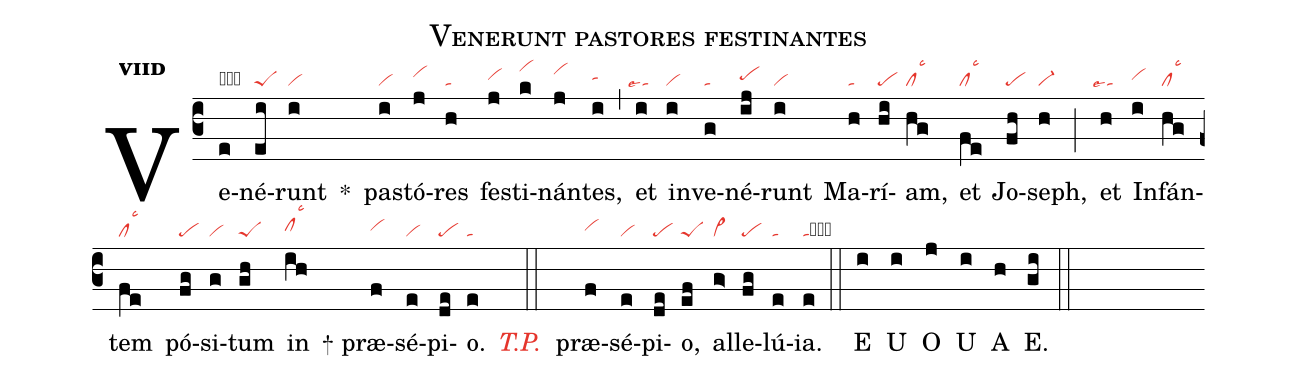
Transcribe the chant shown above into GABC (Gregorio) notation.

name:Venerunt pastores festinantes;
office-part:an;
mode:7d;
nabc-lines:1;
%%
initial-style: 1;
name: Venerunt pastores festinantes ;
mode:1;
office-part: Antiphona;
annotation: Ant.;
annotation:vii d;
nabc-lines:1;
%%
(c3) Ve(e|obta)né(ei|peS)runt(i|vi) <sp>*</sp>() pas(i|vi)tó(j|vihi)res(h|ta) fes(j|vihh)ti(k|vihk)nán(j|vihj)tes,(i|tahh) (,) et(i|``talse4) in(i|vi)ve(g|ta)né(ij|pehh)runt(i|vi) Ma(h|ta)rí(hi|pe)am,(hg|cllsc3) et(fe|cllsc3) Jo(fh|pe)seph,(h|vi-) (;) et(h|``talse4) In(i|vihh)fán(hg|cllsc3)tem(fe|cllsc3) pó(fg|pe)si(g|vi)tum(gh|peS) in(ih|clhhlsc3) <sp>+</sp> præ(f|vihh)sé(e|vi)pi(de|pe)o.(e|ta) (::) <i><c>T.P. </c></i> præ(f|vihh)sé(e|vi)pi(de|pe)o,(ef|peS) al(g>|vi>)le(fg|pe)lú(e|ta)ia.(e|tacb) (::)
<eu> E(i) U(i) O(j) U(i) A(h) E.(gi) </eu> (::)
